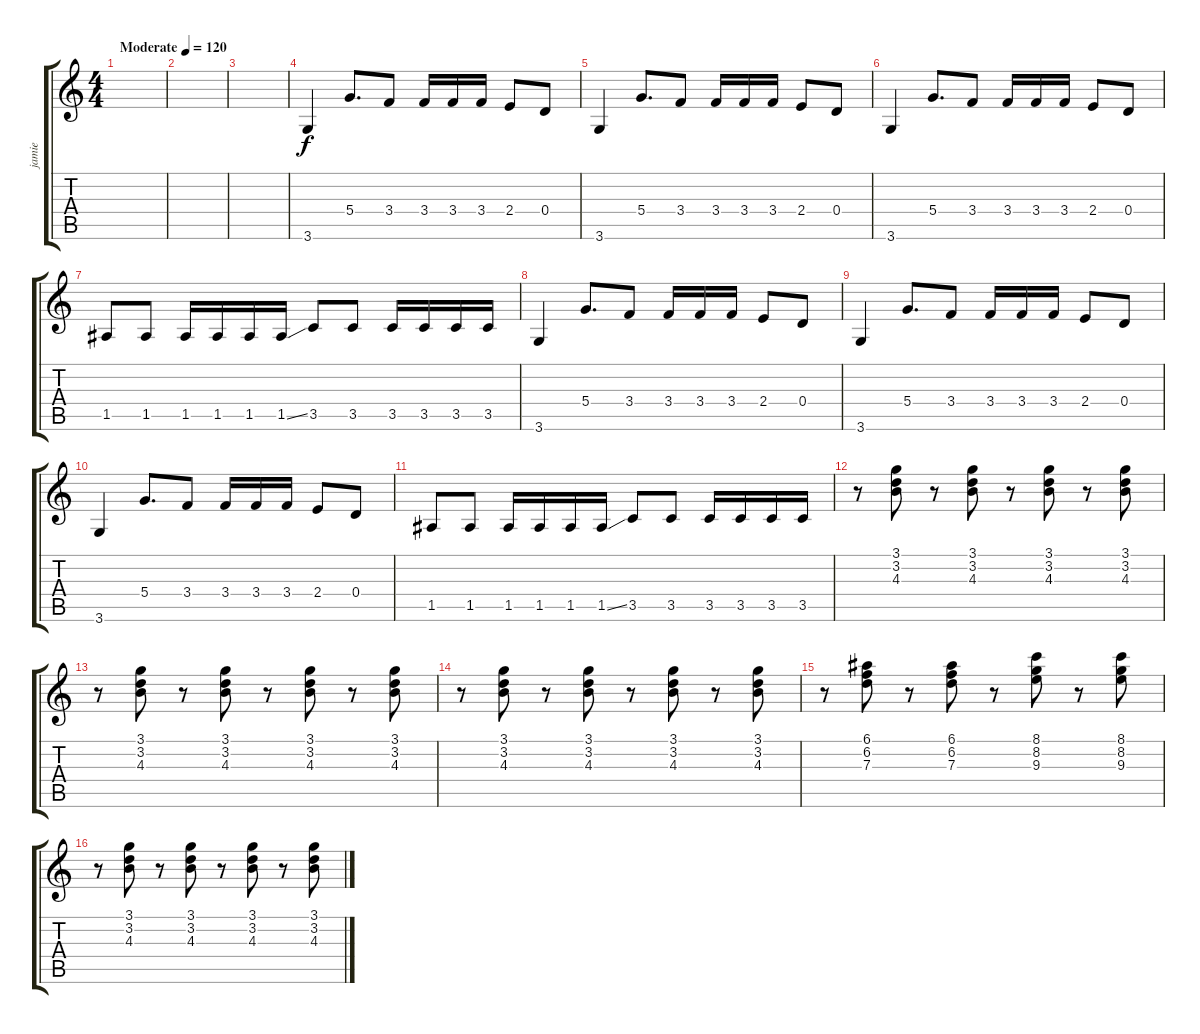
\track ("jamie" "jamie") {instrument electricguitarclean}
\staff {score tabs}
\tuning (E4 B3 G3 D3 A2 E2) {hide}
\ts (4 4)
\tempo (120 "Moderate")
\clef g2
\ks c
|
|
|
3.6.4 5.4.8{d} 3.4.8 3.4.16 3.4.16 3.4.16 2.4.8 0.4.8 |
3.6.4 5.4.8{d} 3.4.8 3.4.16 3.4.16 3.4.16 2.4.8 0.4.8 |
3.6.4 5.4.8{d} 3.4.8 3.4.16 3.4.16 3.4.16 2.4.8 0.4.8 |
1.5.8 1.5.8 1.5.16 1.5.16 1.5.16 1.5{ss}.16 3.5.8 3.5.8 3.5.16 3.5.16 3.5.16 3.5.16 |
3.6.4 5.4.8{d} 3.4.8 3.4.16 3.4.16 3.4.16 2.4.8 0.4.8 |
3.6.4 5.4.8{d} 3.4.8 3.4.16 3.4.16 3.4.16 2.4.8 0.4.8 |
3.6.4 5.4.8{d} 3.4.8 3.4.16 3.4.16 3.4.16 2.4.8 0.4.8 |
1.5.8 1.5.8 1.5.16 1.5.16 1.5.16 1.5{ss}.16 3.5.8 3.5.8 3.5.16 3.5.16 3.5.16 3.5.16 |
r.8 (3.1 3.2 4.3).8 r.8 (3.1 3.2 4.3).8 r.8 (3.1 3.2 4.3).8 r.8 (3.1 3.2 4.3).8 |
r.8 (3.1 3.2 4.3).8 r.8 (3.1 3.2 4.3).8 r.8 (3.1 3.2 4.3).8 r.8 (3.1 3.2 4.3).8 |
r.8 (3.1 3.2 4.3).8 r.8 (3.1 3.2 4.3).8 r.8 (3.1 3.2 4.3).8 r.8 (3.1 3.2 4.3).8 |
r.8 (6.1 6.2 7.3).8 r.8 (6.1 6.2 7.3).8 r.8 (8.1 8.2 9.3).8 r.8 (8.1 8.2 9.3).8 |
r.8 (3.1 3.2 4.3).8 r.8 (3.1 3.2 4.3).8 r.8 (3.1 3.2 4.3).8 r.8 (3.1 3.2 4.3).8
